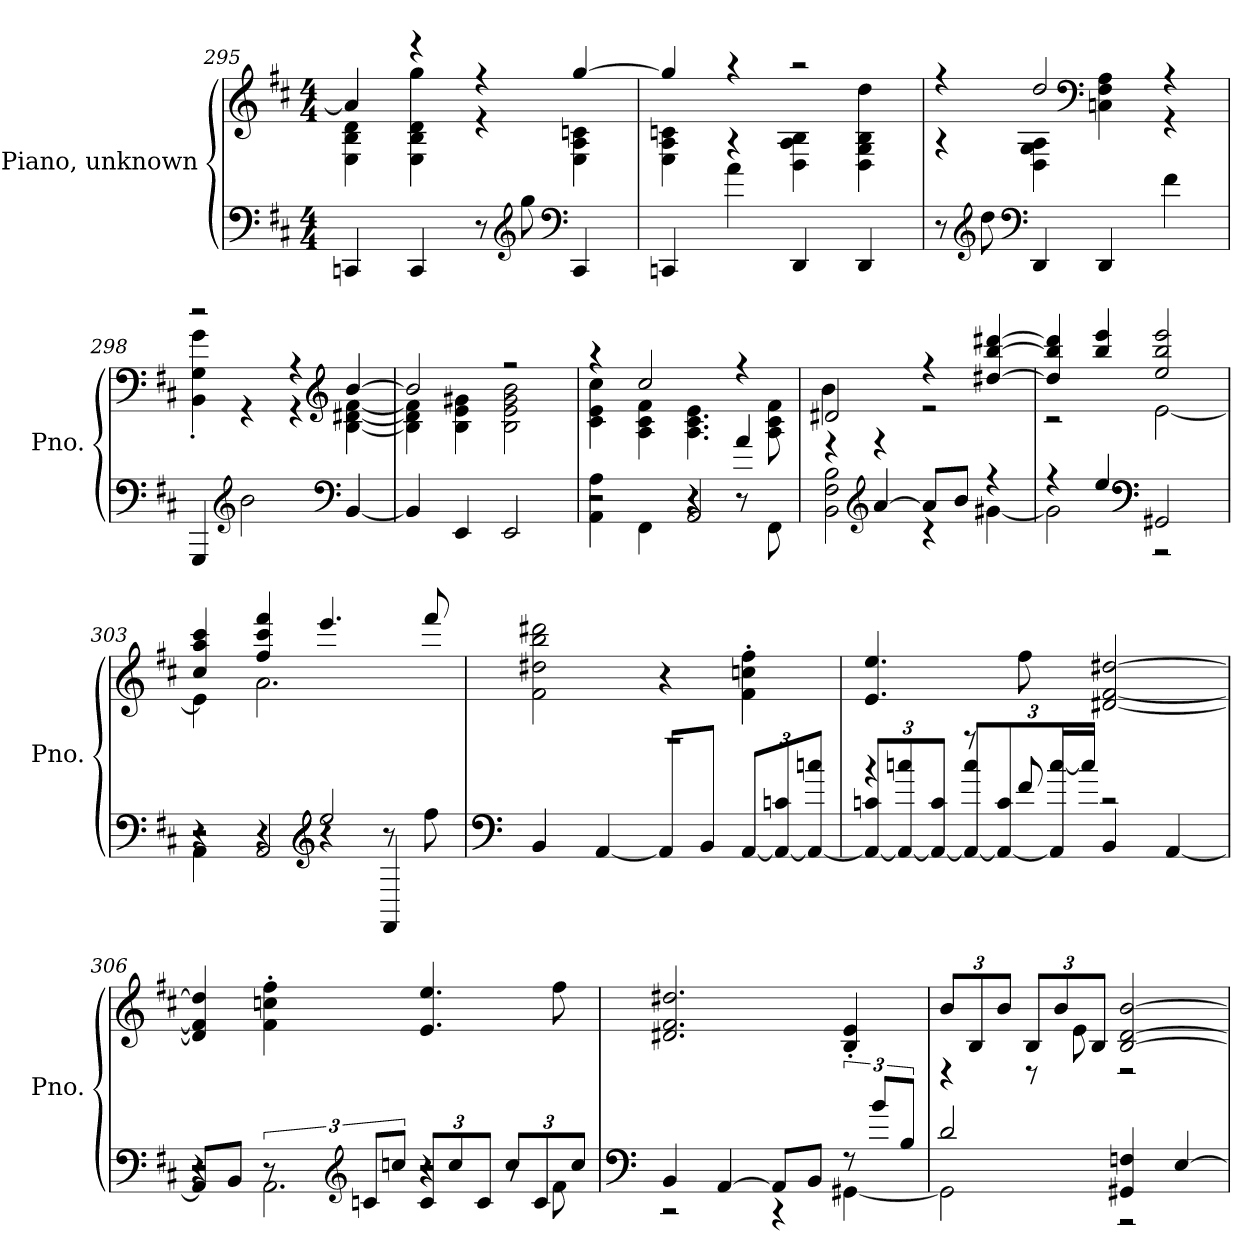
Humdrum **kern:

**kern	**kern
*part1	*part1
*staff2	*staff1
*I"Piano, unknown	*
*I'Pno.	*
*clefF4	*clefG2
*k[f#c#]	*k[f#c#]
*M4/4	*M4/4
=295	=295
*	*^
4CCn/	4a/]	4E\ 4B\ 4d\
4CC/	4r	4E\ 4B\ 4d\ 4gg\
8r	4r	4r
*clefG2	*	*
8gg\	.	.
*clefF4	*	*
4CC/	[4gg/	4E\ 4A\ 4cn\
=296	=296	=296
4CCn/	4gg/]	4E\ 4A\ 4cn\
4a\	4r	4r
4DD/	2r	4D\ 4A\ 4B\
4DD/	.	4D\ 4G\ 4B\ 4dd\
!!LO:LB:g=z	!!
=297	=297	=297
8r	4r	4r
*clefG2	*	*
8dd\	.	.
*clefF4	*	*
4DD/	2dd/	4D\ 4G\ 4A\
*	*clefF4	*
4DD/	.	4Cn\ 4F#\ 4A\
4f#\	4r	4r
=298	=298	=298
4GGG/	2r	4BB\' 4G\' 4g\'
*clefG2	*	*
2b\	.	4r
.	4r	4r
*clefF4	*clefG2	*
[4BB/	[4b/	[4B\ [4d#X\ [4f#\
=299	=299	=299
4BB/]	2b/]	4B\] 4d#\] 4f#\]
4EE/	.	4B\ 4e\ 4g#X\
2EE/	2r	2B\ 2e\ 2g#\ 2b\
=300	=300	=300
*^	*	*
*	*^	*	*
2r	4AA\ 4A\	2r	4r	4c#\ 4e\ 4cc#\
.	4FF#\	.	2cc#/	4A\ 4c#\ 4f#\
4r	4r	2AA/	.	4.A\ 4.c#\ 4.e\
4a/	8r	.	4r	.
.	8FF#\	.	.	8A\ 8c#\ 8f#\
*	*v	*v	*	*
=301	=301	=301	=301
4r	2BB\ 2F#\ 2B\	2d#X/	4b\
*clefG2	*	*	*
[4a/	.	.	4r
8a/L]	4r	4r	2r
8b/J	.	.	.
4r	[4g#X\	[4dd#X/ [4bb/ [4ddd#X/	.
!!LO:LB:g=z	!!
=302	=302	=302	=302
4r	2g#\]	4dd#/] 4bb/] 4ddd#/]	2r
4ee/	.	4bb/ 4eee/	.
*clefF4	*	*	*
2GG#X/	2r	2ee/ 2bb/ 2eee/	[2e\
=303	=303	=303	=303
*	*^	*	*
2r	4AA\	4r	4cc#/ 4aa/ 4ccc#/	4e\]
.	4r	2AA/	4ff#/ 4ccc#/ 4fff#/	2.a\
*clefG2	*	*	*	*
2ee/	4r	.	4.eee/	.
.	8r	4FF#/	.	.
.	8ff#\	.	8fff#/	.
*v	*v	*v	*	*
*	*v	*v
=304	=304
*clefF4	*
*^	*
1r	4BB/	2f#\ 2dd#X\ 2bb\ 2ddd#X\
.	[4AA/	.
.	8AA/L]	4r
.	8BB/J	.
*	*Xbrackettup	*
.	[12AA/L	4f#\' 4ccn\' 4ff#\'
.	12AA/_ 12cn/	.
.	12AA/_ 12ccn/J	.
=305	=305	=305
4r	12AA/_ 12cn/L	4.e/ 4.ee/
.	12AA/_ 12ccn/	.
.	12AA/_ 12c/J	.
8r	12AA/_ 12cc/L	.
.	12AA/_ 12c/	.
8f#/	.	8ff#\
.	24AA/] [24cc/L	.
.	24cc/JJ]	.
2r	4BB/	[2d#X/ [2f#/ [2dd#X/
.	[4AA/	.
!!LO:PB:g=z
=306	=306	=306
*^	*^	*
2r	2r	8AA/L]	4r	4d#/] 4f#/] 4dd#/]
.	.	8BB/J	.	.
*	*	*brackettup	*	*
.	.	12r	2.AA\	4f#\' 4ccn\' 4ff#\'
*clefG2	*	*	*	*
.	.	12cn/L	.	.
.	.	12ccn/J	.	.
*Xbrackettup	*	*	*	*
12c/L	4r	2r	.	4.e/ 4.ee/
12cc/	.	.	.	.
12c/J	.	.	.	.
12cc/L	8r	.	.	.
12c/	.	.	.	.
.	8f#\	.	.	8ff#\
12cc/J	.	.	.	.
*v	*v	*v	*v	*
=307	=307
*clefF4	*
*^	*
4BB/	2r	2.d#X/ 2.f#/ 2.dd#X/
[4AA/	.	.
8AA/L]	4r	.
8BB/J	.	.
*brackettup	*	*
12r	[4GG#X\	4B/' 4e/'
12b/L	.	.
12B/J	.	.
=308	=308	=308
*	*	*Xbrackettup
*	*	*^
2d/	2GG#\]	12b/L	4r
.	.	12B/	.
.	.	12b/J	.
.	.	12B/L	8r
.	.	12b/	.
.	.	.	8e\
.	.	12B/J	.
4GG#X/ 4Fn/	2r	[2B/ [2d/ [2b/	2r
[4E/	.	.	.
*v	*v	*	*
*	*v	*v
=	=
*-	*-
